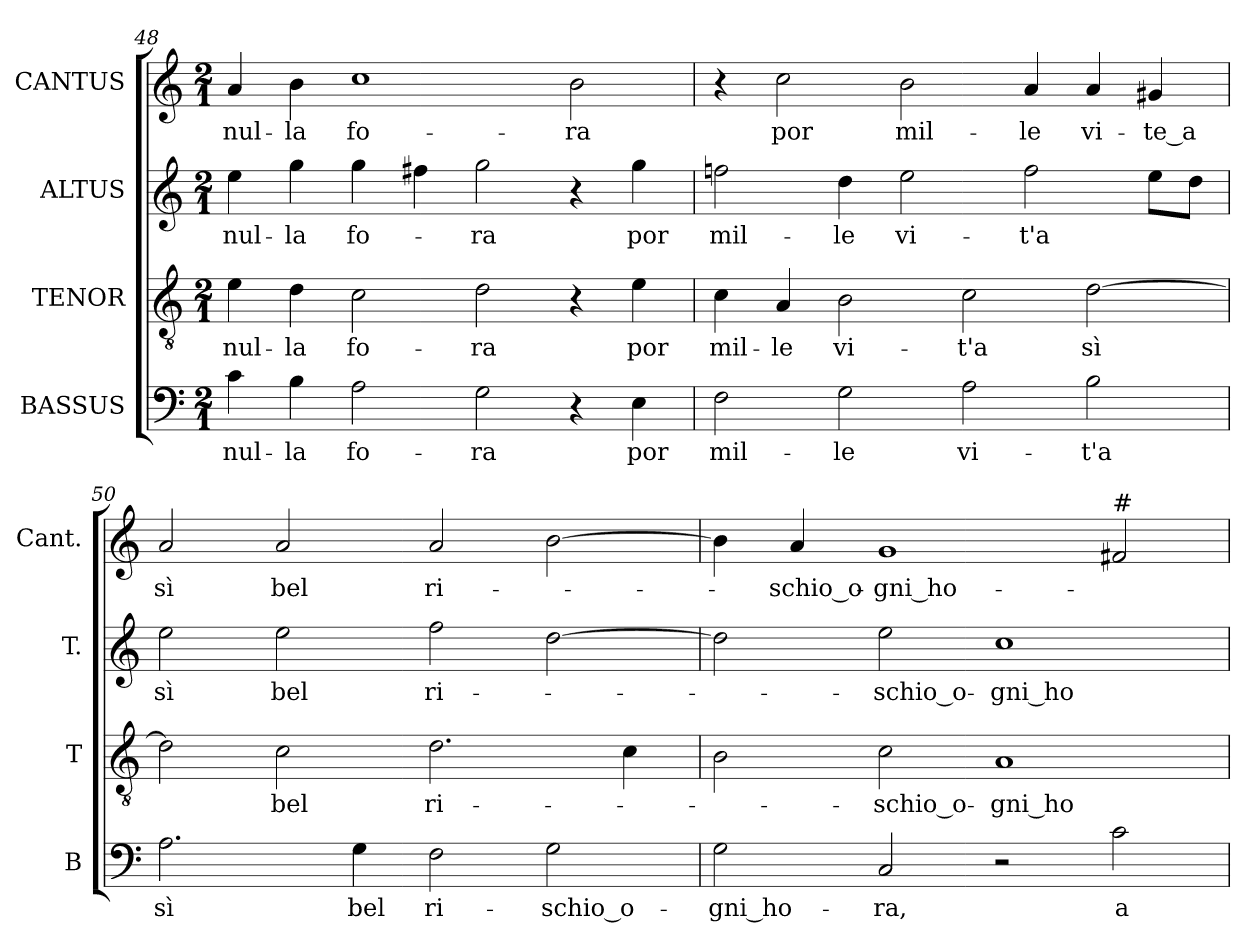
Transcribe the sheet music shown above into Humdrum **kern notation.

**kern	**text	**kern	**text	**kern	**text	**kern	**text
*part4	*part4	*part3	*part3	*part2	*part2	*part1	*part1
*staff4	*staff4	*staff3	*staff3	*staff2	*staff2	*staff1	*staff1
*I"BASSUS	*	*I"TENOR	*	*I"ALTUS	*	*I"CANTUS	*
*I'B	*	*I'T	*	*I'T.	*	*I'Cant.	*
!!LO:LB:g=z
*clefF4	*	*clefGv2	*	*clefG2	*	*clefG2	*
*	*	*ITrd7c12	*	*ITrd7c12	*	*	*
*k[]	*	*k[]	*	*k[]	*	*k[]	*
*C:	*	*C:	*	*C:	*	*C:	*
*M2/1	*	*M2/1	*	*M2/1	*	*M2/1	*
=48	=48	=48	=48	=48	=48	=48	=48
!	!LO:LY:b:color=#000000	!	!	!	!	!	!
!	!	!	!LO:LY:b:color=#000000	!	!	!	!
!	!	!	!	!	!LO:LY:b:color=#000000	!	!
!	!	!	!	!	!	!	!LO:LY:b:color=#000000
4ci\	nul-	4Ei\	nul-	4ei\	nul-	4ai/	nul-
!	!LO:LY:b:color=#000000	!	!	!	!	!	!
!	!	!	!LO:LY:b:color=#000000	!	!	!	!
!	!	!	!	!	!LO:LY:b:color=#000000	!	!
!	!	!	!	!	!	!	!LO:LY:b:color=#000000
4Bi\	-la	4Di\	-la	4gi\	-la	4bi\	-la
!	!LO:LY:b:color=#000000	!	!	!	!	!	!
!	!	!	!LO:LY:b:color=#000000	!	!	!	!
!	!	!	!	!	!LO:LY:b:color=#000000	!	!
!	!	!	!	!	!	!	!LO:LY:b:color=#000000
2Ai\	fo-	2Ci\	fo-	4gi\	fo-	1cci	fo-
.	.	.	.	4f#i\	.	.	.
!	!LO:LY:b:color=#000000	!	!	!	!	!	!
!	!	!	!LO:LY:b:color=#000000	!	!	!	!
!	!	!	!	!	!LO:LY:b:color=#000000	!	!
2Gi\	-ra	2Di\	-ra	2gi\	-ra	.	.
!	!	!	!	!	!	!	!LO:LY:b:color=#000000
4r	.	4r	.	4r	.	2bi\	-ra
!	!LO:LY:b:color=#000000	!	!	!	!	!	!
!	!	!	!LO:LY:b:color=#000000	!	!	!	!
!	!	!	!	!	!LO:LY:b:color=#000000	!	!
4Ei\	por	4Ei\	por	4gi\	por	.	.
=49	=49	=49	=49	=49	=49	=49	=49
!	!LO:LY:b:color=#000000	!	!	!	!	!	!
!	!	!	!LO:LY:b:color=#000000	!	!	!	!
!	!	!	!	!	!LO:LY:b:color=#000000	!	!
2Fi\	mil-	4Ci\	mil-	2fni\	mil-	4r	.
!	!	!	!LO:LY:b:color=#000000	!	!	!	!
!	!	!	!	!	!	!	!LO:LY:b:color=#000000
.	.	4AAi/	-le	.	.	2cci\	por
!	!LO:LY:b:color=#000000	!	!	!	!	!	!
!	!	!	!LO:LY:b:color=#000000	!	!	!	!
!	!	!	!	!	!LO:LY:b:color=#000000	!	!
2Gi\	-le	2BBi\	vi-	4di\	-le	.	.
!	!	!	!	!	!LO:LY:b:color=#000000	!	!
!	!	!	!	!	!	!	!LO:LY:b:color=#000000
.	.	.	.	2ei\	vi-	2bi\	mil-
!	!LO:LY:b:color=#000000	!	!	!	!	!	!
!	!	!	!LO:LY:b:color=#000000	!	!	!	!
2Ai\	vi-	2Ci\	-t'a	.	.	.	.
!	!	!	!	!	!LO:LY:b:color=#000000	!	!
!	!	!	!	!	!	!	!LO:LY:b:color=#000000
.	.	.	.	2fi\	-t'a	4ai/	-le
!	!LO:LY:b:color=#000000	!	!	!	!	!	!
!	!	!	!LO:LY:b:color=#000000	!	!	!	!
!	!	!	!	!	!	!	!LO:LY:b:color=#000000
2Bi\	-t'a	[>2Di\	sì	.	.	4ai/	vi-
!	!	!	!	!	!	!	!LO:LY:b:color=#000000
.	.	.	.	8ei\L	.	4g#i/	-te_a
.	.	.	.	8di\J	.	.	.
=50	=50	=50	=50	=50	=50	=50	=50
!	!LO:LY:b:color=#000000	!	!	!	!	!	!
!	!	!	!	!	!LO:LY:b:color=#000000	!	!
!	!	!	!	!	!	!	!LO:LY:b:color=#000000
2.Ai\	sì	2Di\]	.	2ei\	sì	2ai/	sì
!	!	!	!LO:LY:b:color=#000000	!	!	!	!
!	!	!	!	!	!LO:LY:b:color=#000000	!	!
!	!	!	!	!	!	!	!LO:LY:b:color=#000000
.	.	2Ci\	bel	2ei\	bel	2ai/	bel
!	!LO:LY:b:color=#000000	!	!	!	!	!	!
4Gi\	bel	.	.	.	.	.	.
!	!LO:LY:b:color=#000000	!	!	!	!	!	!
!	!	!	!LO:LY:b:color=#000000	!	!	!	!
!	!	!	!	!	!LO:LY:b:color=#000000	!	!
!	!	!	!	!	!	!	!LO:LY:b:color=#000000
2Fi\	ri-	2.Di\	ri-	2fi\	ri-	2ai/	ri-
!	!LO:LY:b:color=#000000	!	!	!	!	!	!
2Gi\	-schio_o-	.	.	[>2di\	.	[>2bi\	.
.	.	4Ci\	.	.	.	.	.
!!LO:LB:g=z
=51	=51	=51	=51	=51	=51	=51	=51
!	!LO:LY:b:color=#000000	!	!	!	!	!	!
2Gi\	-gni_ho-	2BBi\	.	2di\]	.	4bi\]	.
!	!	!	!	!	!	!	!LO:LY:b:color=#000000
.	.	.	.	.	.	4ai/	-schio_o-
!	!LO:LY:b:color=#000000	!	!	!	!	!	!
!	!	!	!LO:LY:b:color=#000000	!	!	!	!
!	!	!	!	!	!LO:LY:b:color=#000000	!	!
!	!	!	!	!	!	!	!LO:LY:b:color=#000000
2Ci/	-ra,	2Ci\	-schio_o-	2ei\	-schio_o-	1gi	-gni_ho-
!	!	!	!LO:LY:b:color=#000000	!	!	!	!
!	!	!	!	!	!LO:LY:b:color=#000000	!	!
2r	.	1AAi	-gni_ho-	1ci	-gni_ho-	.	.
!	!	!	!	!	!	!LO:TX:a:t=#	!
!	!LO:LY:b:color=#000000	!	!	!	!	!	!
2ci\	a	.	.	.	.	2f#i/	.
=	=	=	=	=	=	=	=
*-	*-	*-	*-	*-	*-	*-	*-
